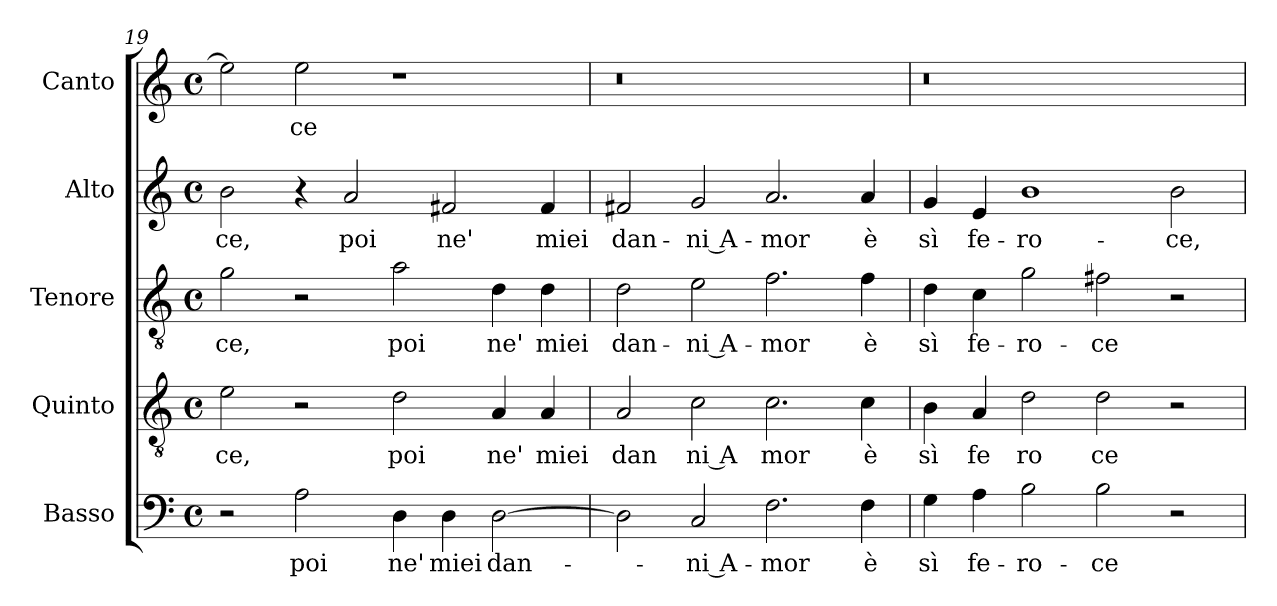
**kern	**text	**kern	**text	**kern	**text	**kern	**text	**kern	**text
*part5	*part5	*part4	*part4	*part3	*part3	*part2	*part2	*part1	*part1
*staff5	*staff5	*staff4	*staff4	*staff3	*staff3	*staff2	*staff2	*staff1	*staff1
*I"Basso	*	*I"Quinto	*	*I"Tenore	*	*I"Alto	*	*I"Canto	*
*clefF4	*	*clefGv2	*	*clefGv2	*	*clefG2	*	*clefG2	*
*M4/4	*	*M4/4	*	*M4/4	*	*M4/4	*	*M4/4	*
*met(c)	*	*met(c)	*	*met(c)	*	*met(c)	*	*met(c)	*
=19	=19	=19	=19	=19	=19	=19	=19	=19	=19
!	!	!	!LO:LY:b:cj	!	!LO:LY:b:cj	!	!LO:LY:b:cj	!	!
2r	.	2e\	-ce,	2g\	ce,	2b\	ce,	2ee\]	.
!	!LO:LY:b:cj	!	!	!	!	!	!	!	!LO:LY:b:cj
2A\	poi	2r	.	2r	.	4r	.	2ee\	-ce
!	!	!	!	!	!	!	!LO:LY:b:cj	!	!
.	.	.	.	.	.	2a/	poi	.	.
!	!LO:LY:b:cj	!	!LO:LY:b:cj	!	!LO:LY:b:cj	!	!	!	!
4D\	ne'	2d\	poi	2a\	poi	.	.	1r	.
!	!LO:LY:b:cj	!	!	!	!	!	!LO:LY:b:cj	!	!
4D\	miei	.	.	.	.	2f#X/	ne'	.	.
!	!LO:LY:b	!	!LO:LY:b:cj	!	!LO:LY:b:cj	!	!	!	!
[>2D\	dan-	4A/	ne'	4d\	ne'	.	.	.	.
!	!	!	!LO:LY:b:cj	!	!LO:LY:b:cj	!	!LO:LY:b:cj	!	!
.	.	4A/	miei	4d\	miei	4f#/	miei	.	.
!!LO:PB:g=z
=20	=20	=20	=20	=20	=20	=20	=20	=20	=20
!	!	!	!LO:LY:b:cj	!	!LO:LY:b:cj	!	!LO:LY:b:cj	!	!
2D\]	.	2A/	dan	2d\	dan-	2f#X/	dan-	0r	.
!	!LO:LY:b:rj	!	!LO:LY:b:rj	!	!LO:LY:b:rj	!	!LO:LY:b:rj	!	!
2C/	-ni A-	2c\	ni A	2e\	-ni A-	2g/	-ni A-	.	.
!	!LO:LY:b:cj	!	!LO:LY:b:cj	!	!LO:LY:b:cj	!	!LO:LY:b:cj	!	!
2.F\	-mor	2.c\	mor	2.f\	-mor	2.a/	-mor	.	.
!	!LO:LY:b:cj	!	!LO:LY:b:cj	!	!LO:LY:b:cj	!	!LO:LY:b:cj	!	!
4F\	è	4c\	è	4f\	è	4a/	è	.	.
=21	=21	=21	=21	=21	=21	=21	=21	=21	=21
!	!LO:LY:b:cj	!	!LO:LY:b:cj	!	!LO:LY:b:cj	!	!LO:LY:b:cj	!	!
4G\	sì	4B\	sì	4d\	sì	4g/	sì	0r	.
!	!LO:LY:b:cj	!	!LO:LY:b:cj	!	!LO:LY:b:cj	!	!LO:LY:b:cj	!	!
4A\	fe-	4A/	fe	4c\	fe-	4e/	fe-	.	.
!	!LO:LY:b:cj	!	!LO:LY:b:cj	!	!LO:LY:b:cj	!	!LO:LY:b:cj	!	!
2B\	-ro-	2d\	ro	2g\	-ro-	1b	-ro-	.	.
!	!LO:LY:b:cj	!	!LO:LY:b:cj	!	!LO:LY:b:cj	!	!	!	!
2B\	-ce	2d\	ce	2f#X\	-ce	.	.	.	.
!	!	!	!	!	!	!	!LO:LY:b:cj	!	!
2r	.	2r	.	2r	.	2b\	-ce,	.	.
=	=	=	=	=	=	=	=	=	=
*-	*-	*-	*-	*-	*-	*-	*-	*-	*-
